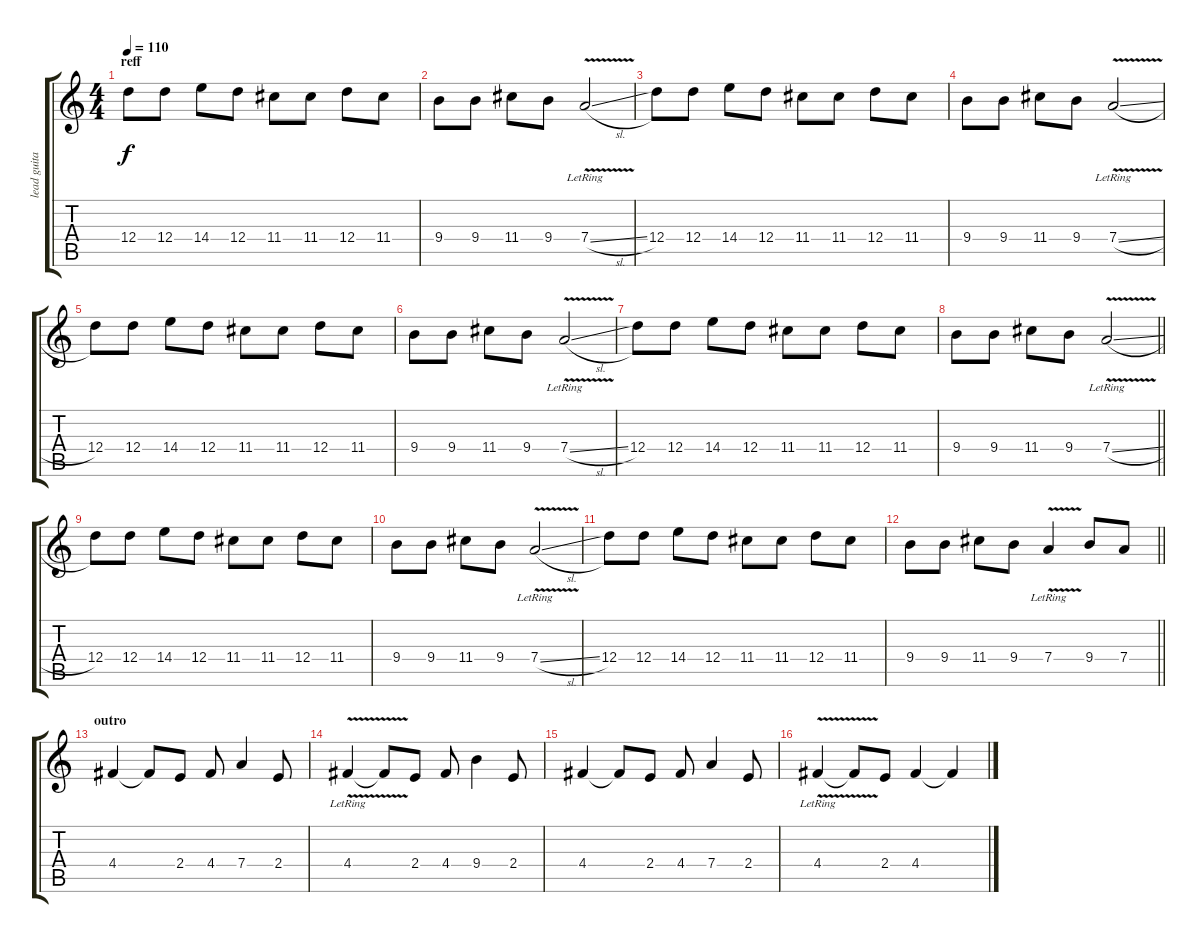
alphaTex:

\track ("lead guitar (lukman)" "lead guita") {instrument overdrivenguitar}
\staff {score tabs}
\tuning (E4 B3 G3 D3 A2 E2) {hide}
\ts (4 4)
\section ("" "reff")
\tempo 110
\clef g2
\ks c
12.4.8{dy f} 12.4.8 14.4.8 12.4.8 11.4.8 11.4.8 12.4.8 11.4.8 |
9.4.8 9.4.8 11.4.8 9.4.8 7.4{v sl lr}.2 |
12.4.8 12.4.8 14.4.8 12.4.8 11.4.8 11.4.8 12.4.8 11.4.8 |
9.4.8 9.4.8 11.4.8 9.4.8 7.4{v sl lr}.2 |
12.4.8 12.4.8 14.4.8 12.4.8 11.4.8 11.4.8 12.4.8 11.4.8 |
9.4.8 9.4.8 11.4.8 9.4.8 7.4{v sl lr}.2 |
12.4.8 12.4.8 14.4.8 12.4.8 11.4.8 11.4.8 12.4.8 11.4.8 |
\barLineRight lightlight
9.4.8 9.4.8 11.4.8 9.4.8 7.4{v sl lr}.2 |
12.4.8 12.4.8 14.4.8 12.4.8 11.4.8 11.4.8 12.4.8 11.4.8 |
9.4.8 9.4.8 11.4.8 9.4.8 7.4{v sl lr}.2 |
12.4.8 12.4.8 14.4.8 12.4.8 11.4.8 11.4.8 12.4.8 11.4.8 |
\barLineRight lightlight
9.4.8 9.4.8 11.4.8 9.4.8 7.4{v lr}.4 9.4.8 7.4.8 |
\section ("" "outro")
4.4.4 4.4{t}.8 2.4.8 4.4.8 7.4.4 2.4.8 |
4.4{v lr}.4 4.4{t}.8 2.4.8 4.4.8 9.4.4 2.4.8 |
4.4.4 4.4{t}.8 2.4.8 4.4.8 7.4.4 2.4.8 |
4.4{v lr}.4 4.4{t}.8 2.4.8 4.4.4 4.4{t}.4
